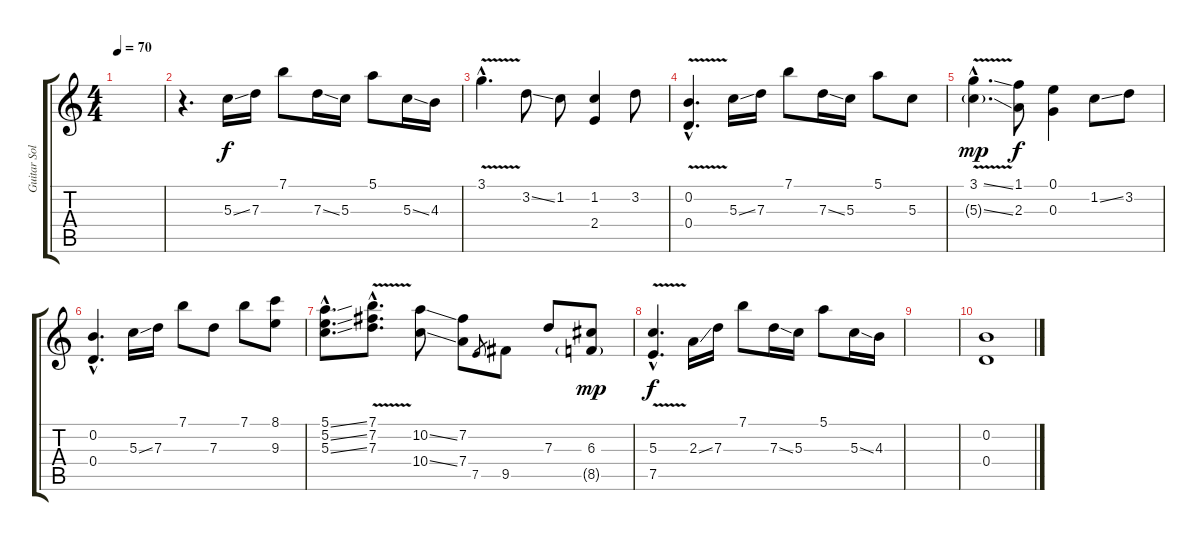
\track ("Guitar Solo" "Guitar Sol") {instrument overdrivenguitar}
\staff {score tabs}
\tuning (E4 B3 G3 D3 A2 E2) {hide}
\ts (4 4)
\tempo 70
\clef g2
\ks c
|
r.4{d} 5.3{ss}.16 7.3.16 7.1.8 7.3{ss}.16 5.3.16 5.1.8 5.3{ss}.16 4.3.16 |
3.1{v hac}.4{d} 3.2{ss}.8 1.2.8 (1.2 2.4).4 3.2.8 |
(0.2{v hac} 0.4{v hac}).4{d} 5.3{ss}.16 7.3.16 7.1.8 7.3{ss}.16 5.3.16 5.1.8 5.3.8 |
(3.1{v ss hac} 5.3{v ss g hac}).4{d dy mp} (1.1 2.3).8{dy f} (0.1 0.3).4 1.2{ss}.8 3.2.8 |
(0.2{hac} 0.4{hac}).4{d} 5.3{ss}.16 7.3.16 7.1.8 7.3.8 7.1.8 (8.1 9.3).8 |
(5.1{ss hac} 5.2{ss hac} 5.3{ss hac}).8{d} (7.1{v hac} 7.2{v hac} 7.3{v hac}).8{d} (10.2{ss} 10.4{ss}).8 (7.2 7.4).8 7.5.8{gr} 9.5.8 7.3.8 (6.3 8.5{g}).8{dy mp} |
(5.3{v hac} 7.5{v hac}).4{d dy f} 2.3{ss}.16 7.3.16 7.1.8 7.3{ss}.16 5.3.16 5.1.8 5.3{ss}.16 4.3.16 |
|
(0.2 0.4).1
